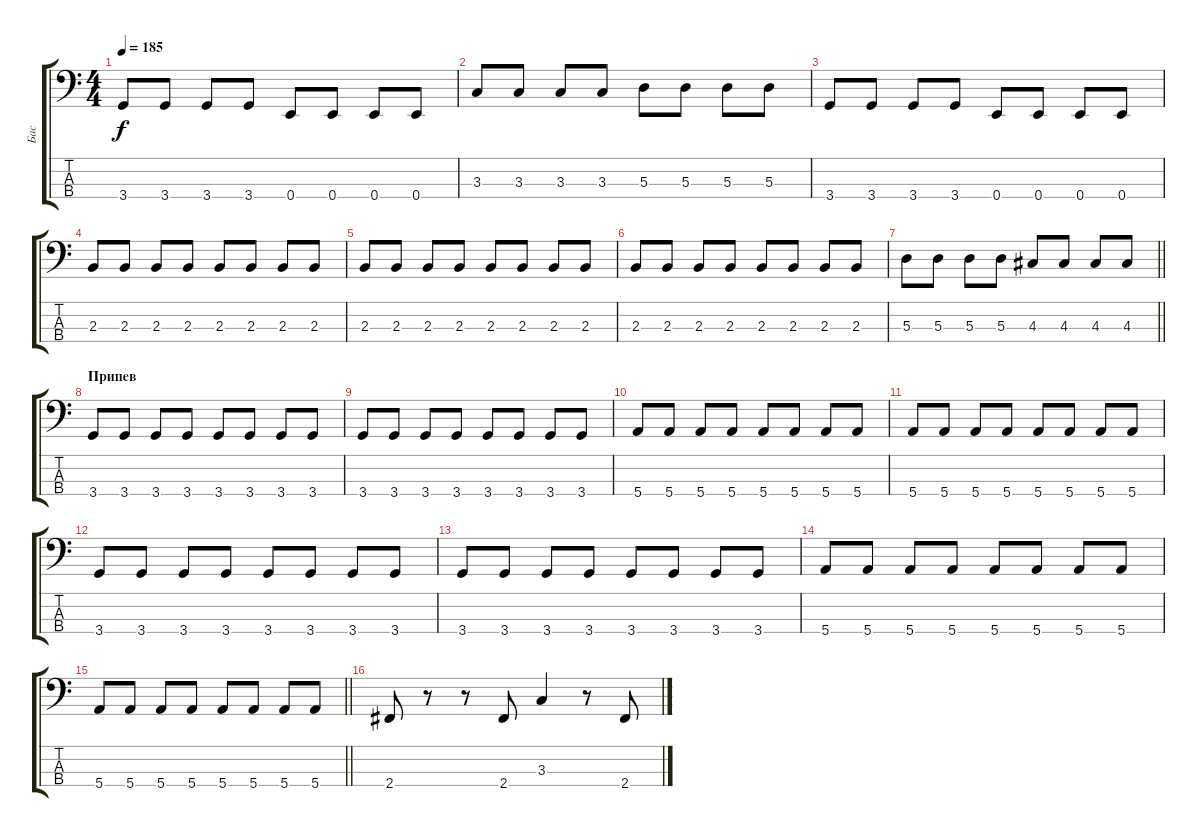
\track ("Бас" "Бас") {instrument electricbassfinger}
\staff {score tabs}
\tuning (G2 D2 A1 E1) {hide}
\ts (4 4)
\tempo 185
\clef f4
\ks c
3.4.8{dy f} 3.4.8 3.4.8 3.4.8 0.4.8 0.4.8 0.4.8 0.4.8 |
3.3.8 3.3.8 3.3.8 3.3.8 5.3.8 5.3.8 5.3.8 5.3.8 |
3.4.8 3.4.8 3.4.8 3.4.8 0.4.8 0.4.8 0.4.8 0.4.8 |
2.3.8 2.3.8 2.3.8 2.3.8 2.3.8 2.3.8 2.3.8 2.3.8 |
2.3.8 2.3.8 2.3.8 2.3.8 2.3.8 2.3.8 2.3.8 2.3.8 |
2.3.8 2.3.8 2.3.8 2.3.8 2.3.8 2.3.8 2.3.8 2.3.8 |
\barLineRight lightlight
5.3.8 5.3.8 5.3.8 5.3.8 4.3.8 4.3.8 4.3.8 4.3.8 |
\section ("" "Припев")
3.4.8 3.4.8 3.4.8 3.4.8 3.4.8 3.4.8 3.4.8 3.4.8 |
3.4.8 3.4.8 3.4.8 3.4.8 3.4.8 3.4.8 3.4.8 3.4.8 |
5.4.8 5.4.8 5.4.8 5.4.8 5.4.8 5.4.8 5.4.8 5.4.8 |
5.4.8 5.4.8 5.4.8 5.4.8 5.4.8 5.4.8 5.4.8 5.4.8 |
3.4.8 3.4.8 3.4.8 3.4.8 3.4.8 3.4.8 3.4.8 3.4.8 |
3.4.8 3.4.8 3.4.8 3.4.8 3.4.8 3.4.8 3.4.8 3.4.8 |
5.4.8 5.4.8 5.4.8 5.4.8 5.4.8 5.4.8 5.4.8 5.4.8 |
\barLineRight lightlight
5.4.8 5.4.8 5.4.8 5.4.8 5.4.8 5.4.8 5.4.8 5.4.8 |
\section ("" " ")
2.4.8 r.8 r.8 2.4.8 3.3.4 r.8 2.4.8
